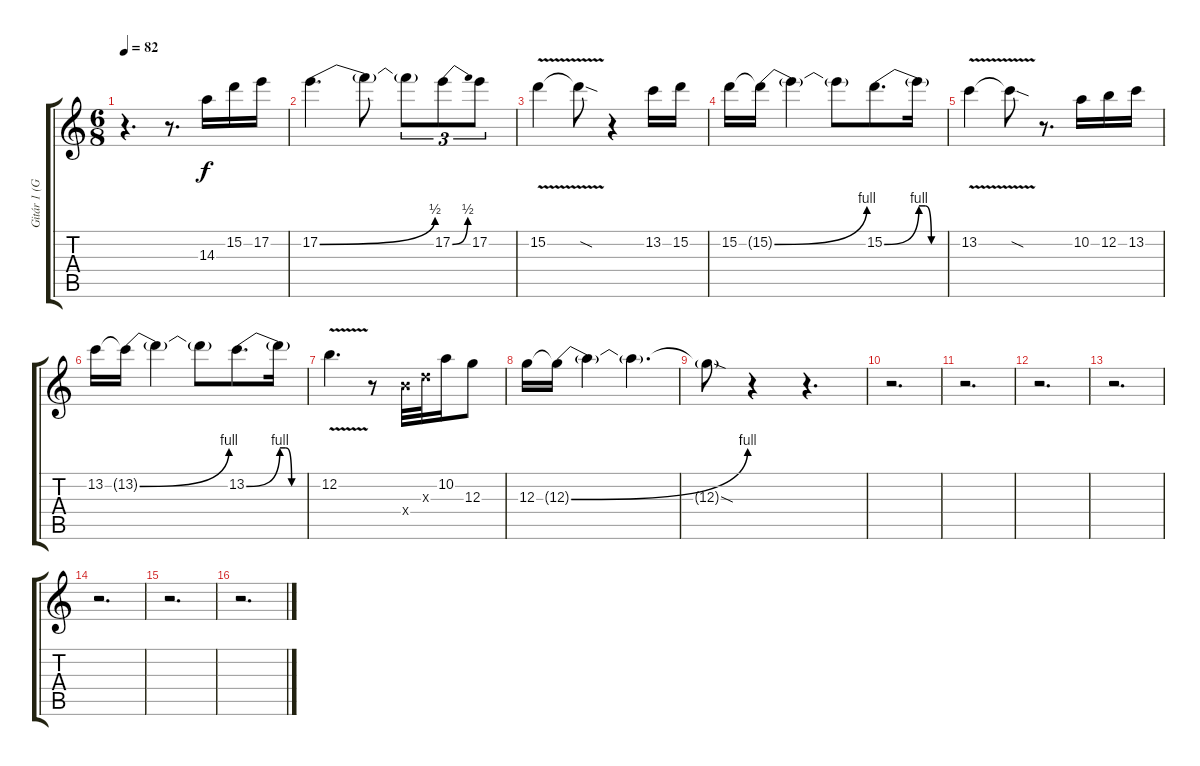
\track ("Gitár 1 (Gary Moore)" "Gitár 1 (G") {instrument distortionguitar}
\staff {score tabs}
\tuning (E4 B3 G3 D3 A2 E2) {hide}
\ts (6 8)
\tempo 82
\clef g2
\ks c
r.4{d dy f instrument distortionguitar} r.8{d} 14.3.16 15.2.16 17.2.16 |
17.2{be (bend 0 0 60 2)}.4{d} 17.2{t}.8 17.2{t}.8{tu (3 2)} 17.2{be (bend 0 0 60 2)}.8{tu (3 2)} 17.2.8{tu (3 2)} |
15.2{v}.4 15.2{sod t}.8 r.4 13.2.16 15.2.16 |
15.2.16 15.2{be (bend 0 0 60 4) t}.16 15.2{t}.4 15.2{t}.8 15.2{be (bend 0 0 60 4)}.8{d} 15.2{be (custom 0 4 15 4 30 0 60 0) t}.16 |
13.2{v}.4 13.2{sod t}.8 r.8{d} 10.2.16 12.2.16 13.2.16 |
13.2.16 13.2{be (bend 0 0 60 4) t}.16 13.2{t}.4 13.2{t}.8 13.2{be (bend 0 0 60 4)}.8{d} 13.2{be (custom 0 4 15 4 30 0 60 0) t}.16 |
12.2{v}.4{d} r.8 9.4{x}.32 7.3{x}.32 10.2.16 12.3.8 |
12.3.16 12.3{be (bend 0 0 60 4) t}.16 12.3{t}.4 12.3{t}.4{d} |
12.3{sod t}.8 r.4 r.4{d} |
r.2{d} |
r.2{d} |
r.2{d} |
r.2{d} |
r.2{d} |
r.2{d} |
r.2{d}
